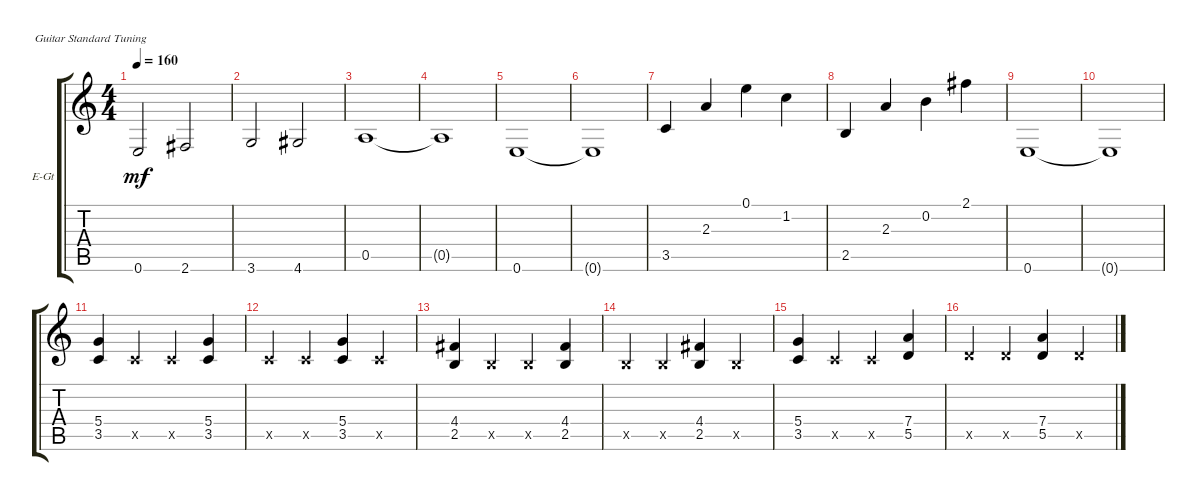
\defaultSystemsLayout 4
\bracketExtendMode groupsimilarinstruments
\firstSystemTrackNameOrientation horizontal
\otherSystemsTrackNameOrientation horizontal
\track ("Electric Guitar" "E-Gt") {instrument distortionguitar}
\staff {score tabs}
\tuning (E4 B3 G3 D3 A2 E2)
\ts (4 4)
\tempo 160
\clef g2
\ks c
0.6.2{dy mf} 2.6.2 |
3.6.2 4.6.2 |
0.5.1 |
0.5{t}.1 |
0.6.1 |
0.6{t}.1 |
3.5.4 2.3.4 0.1.4 1.2.4 |
2.5.4 2.3.4 0.2.4 2.1.4 |
0.6.1 |
0.6{t}.1 |
(3.5 5.4).4 3.5{x}.4 3.5{x}.4 (3.5 5.4).4 |
3.5{x}.4 3.5{x}.4 (3.5 5.4).4 3.5{x}.4 |
(2.5 4.4).4 2.5{x}.4 2.5{x}.4 (2.5 4.4).4 |
2.5{x}.4 2.5{x}.4 (2.5 4.4).4 2.5{x}.4 |
(3.5 5.4).4 3.5{x}.4 3.5{x}.4 (5.5 7.4).4 |
5.5{x}.4 5.5{x}.4 (7.4 5.5).4 5.5{x}.4
